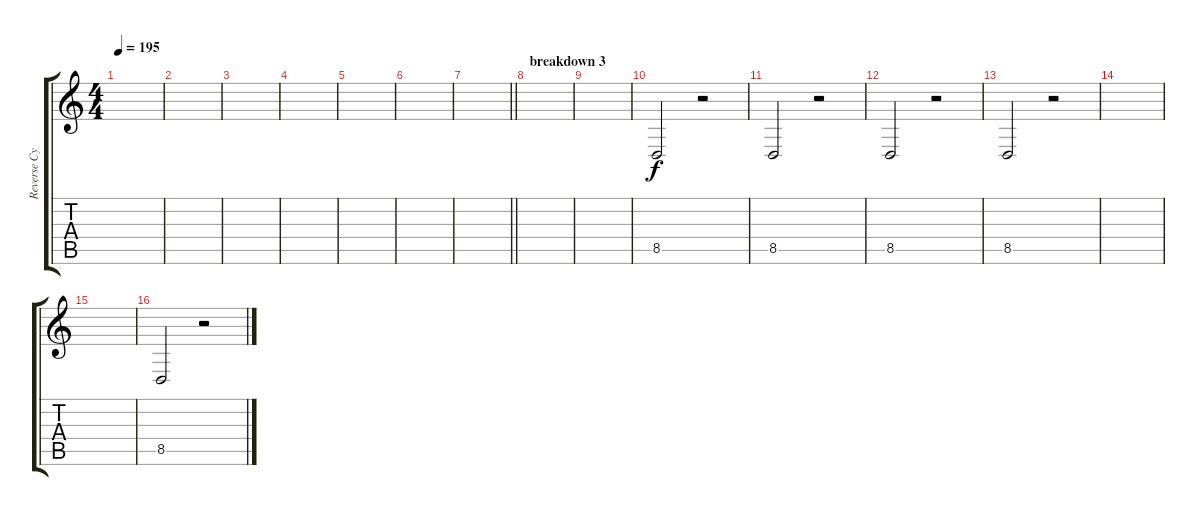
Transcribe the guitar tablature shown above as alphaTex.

\track ("Reverse Cymbal" "Reverse Cy") {instrument reversecymbal}
\staff {score tabs}
\tuning (Db4 Ab3 E3 B2 Gb2 B1) {hide}
\ts (4 4)
\tempo 195
\clef g2
\ks c
|
|
|
|
|
|
\barLineRight lightlight
|
\section ("" "breakdown 3")
|
|
8.5.2 r.2 |
8.5.2 r.2 |
8.5.2 r.2 |
8.5.2 r.2 |
|
|
8.5.2 r.2
